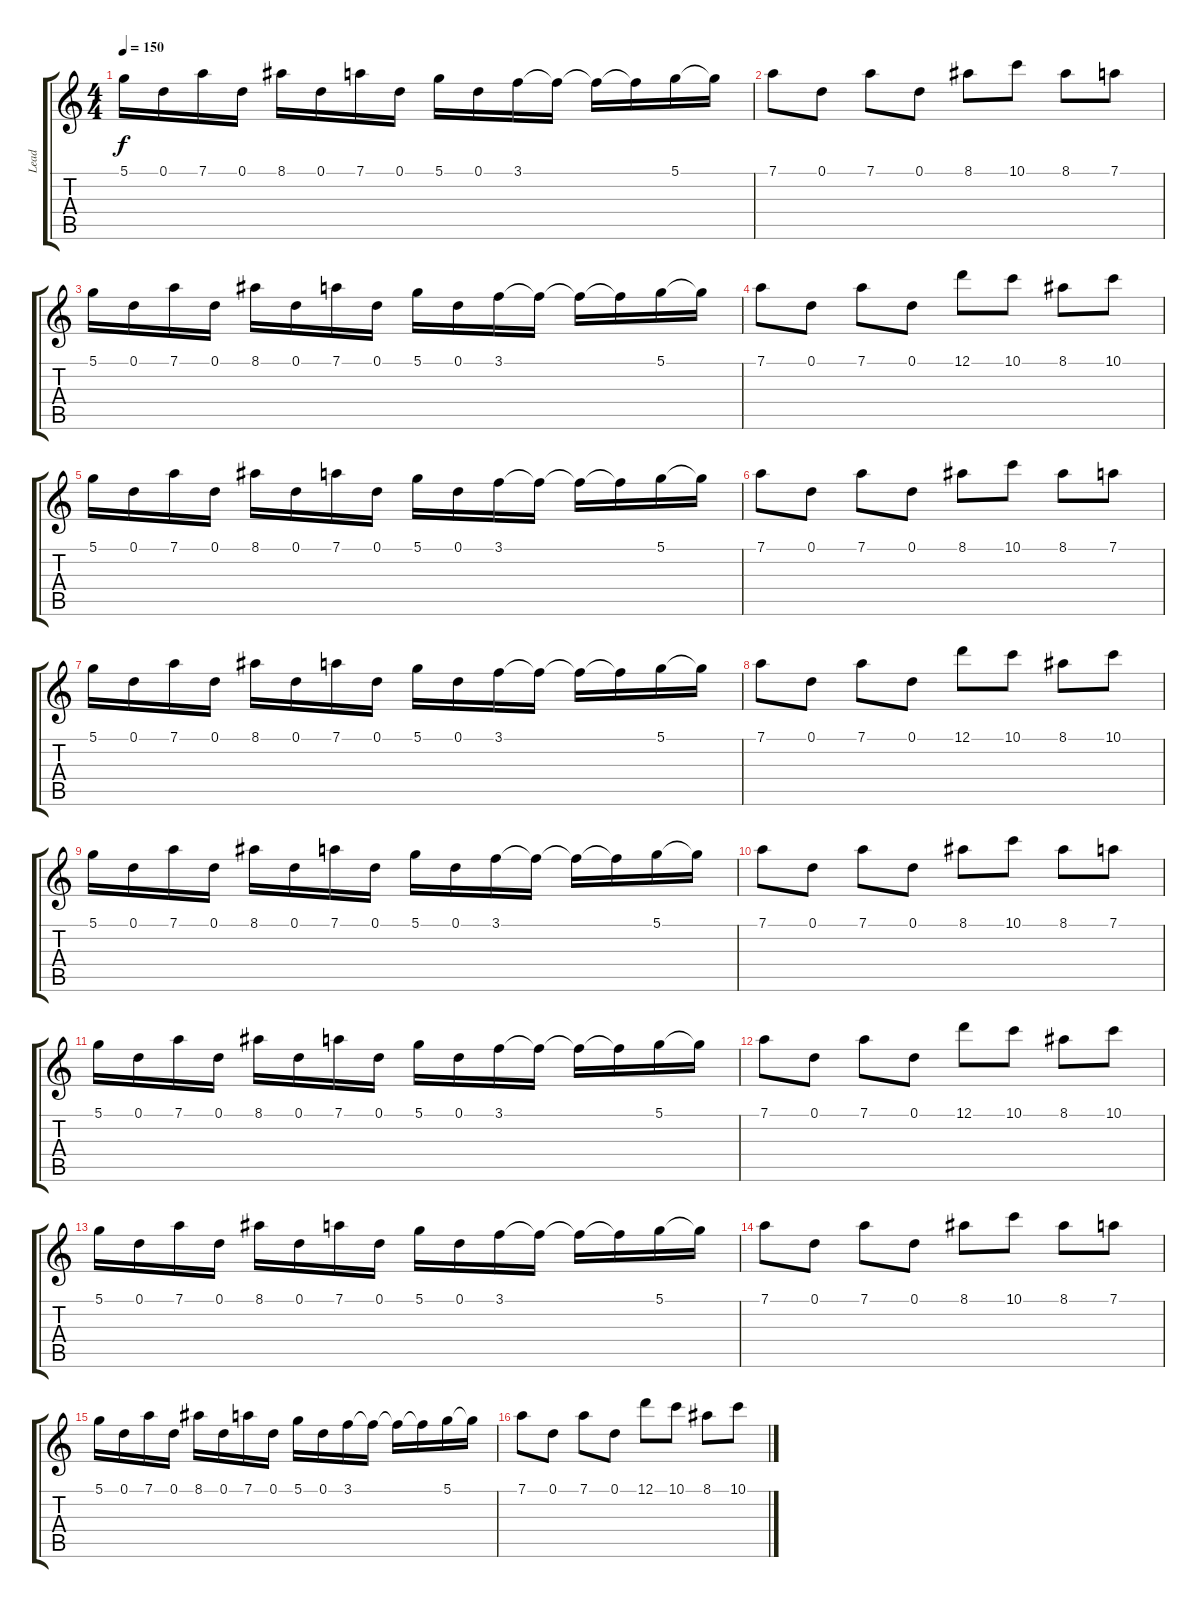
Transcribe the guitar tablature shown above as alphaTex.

\track ("Lead" "Lead") {instrument distortionguitar}
\staff {score tabs}
\tuning (D4 A3 F3 C3 G2 D2) {hide}
\ts (4 4)
\section ("" "")
\tempo 150
\clef g2
\ks c
5.1.16{dy f} 0.1.16 7.1.16 0.1.16 8.1.16 0.1.16 7.1.16 0.1.16 5.1.16 0.1.16 3.1.16 3.1{t}.16 3.1{t}.16 3.1{t}.16 5.1.16 5.1{t}.16 |
7.1.8 0.1.8 7.1.8 0.1.8 8.1.8 10.1.8 8.1.8 7.1.8 |
5.1.16 0.1.16 7.1.16 0.1.16 8.1.16 0.1.16 7.1.16 0.1.16 5.1.16 0.1.16 3.1.16 3.1{t}.16 3.1{t}.16 3.1{t}.16 5.1.16 5.1{t}.16 |
7.1.8 0.1.8 7.1.8 0.1.8 12.1.8 10.1.8 8.1.8 10.1.8 |
5.1.16 0.1.16 7.1.16 0.1.16 8.1.16 0.1.16 7.1.16 0.1.16 5.1.16 0.1.16 3.1.16 3.1{t}.16 3.1{t}.16 3.1{t}.16 5.1.16 5.1{t}.16 |
7.1.8 0.1.8 7.1.8 0.1.8 8.1.8 10.1.8 8.1.8 7.1.8 |
5.1.16 0.1.16 7.1.16 0.1.16 8.1.16 0.1.16 7.1.16 0.1.16 5.1.16 0.1.16 3.1.16 3.1{t}.16 3.1{t}.16 3.1{t}.16 5.1.16 5.1{t}.16 |
7.1.8 0.1.8 7.1.8 0.1.8 12.1.8 10.1.8 8.1.8 10.1.8 |
5.1.16 0.1.16 7.1.16 0.1.16 8.1.16 0.1.16 7.1.16 0.1.16 5.1.16 0.1.16 3.1.16 3.1{t}.16 3.1{t}.16 3.1{t}.16 5.1.16 5.1{t}.16 |
7.1.8 0.1.8 7.1.8 0.1.8 8.1.8 10.1.8 8.1.8 7.1.8 |
5.1.16 0.1.16 7.1.16 0.1.16 8.1.16 0.1.16 7.1.16 0.1.16 5.1.16 0.1.16 3.1.16 3.1{t}.16 3.1{t}.16 3.1{t}.16 5.1.16 5.1{t}.16 |
7.1.8 0.1.8 7.1.8 0.1.8 12.1.8 10.1.8 8.1.8 10.1.8 |
5.1.16 0.1.16 7.1.16 0.1.16 8.1.16 0.1.16 7.1.16 0.1.16 5.1.16 0.1.16 3.1.16 3.1{t}.16 3.1{t}.16 3.1{t}.16 5.1.16 5.1{t}.16 |
7.1.8 0.1.8 7.1.8 0.1.8 8.1.8 10.1.8 8.1.8 7.1.8 |
5.1.16 0.1.16 7.1.16 0.1.16 8.1.16 0.1.16 7.1.16 0.1.16 5.1.16 0.1.16 3.1.16 3.1{t}.16 3.1{t}.16 3.1{t}.16 5.1.16 5.1{t}.16 |
7.1.8 0.1.8 7.1.8 0.1.8 12.1.8 10.1.8 8.1.8 10.1.8
